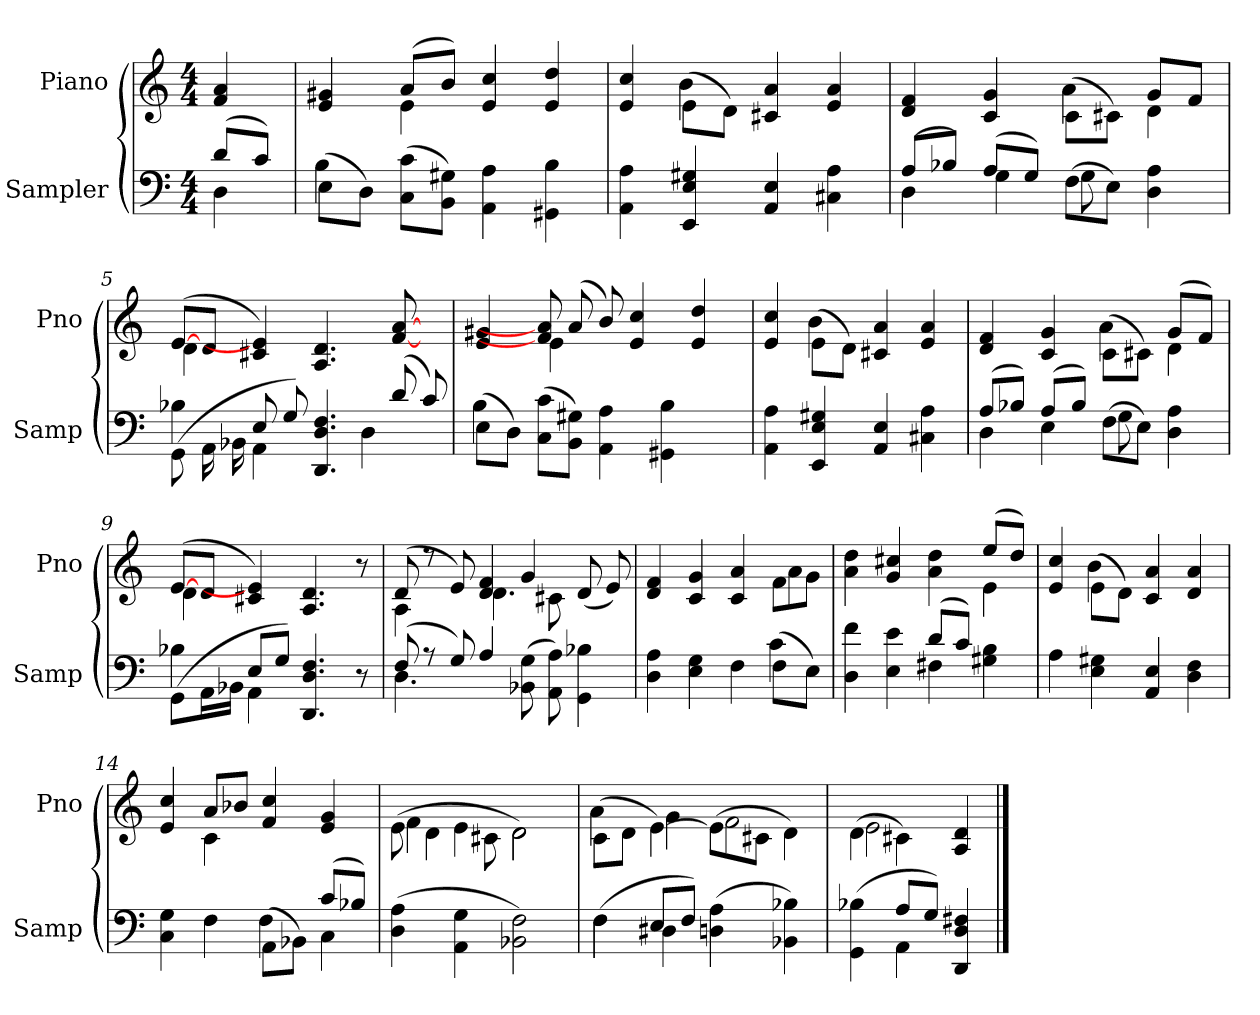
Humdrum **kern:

**kern	**kern
*part2	*part1
*staff2	*staff1
*I"Sampler	*I"Piano
*I'Samp	*I'Pno
*clefF4	*clefG2
*M4/4	*M4/4
=1	=1
*^	*
(8d/L	4D	4f/ 4a/
8c/J)	.	.
=2	=2	=2
*	*	*^
(8E\L	4B	4e/ 4g#X/	4ryy
8D\J)	.	.	.
(8C\ 8c\L	2.ryy	(8a/L	4e
8BB\ 8G#X\J)	.	8b/J)	.
4AA\ 4A\	.	4e/ 4cc/	2ryy
4GG#X\ 4B\	.	4e/ 4dd/	.
*v	*v	*	*
=3	=3	=3
4AA\ 4A\	4e/ 4cc/	4ryy
4EE/ 4E/ 4G#X/	(8e\L	4b
.	8d\J)	.
4AA/ 4E/	4c#X/ 4a/	2ryy
4C#X\ 4A\	4e/ 4a/	.
=4	=4	=4
*^	*	*
(8A/L	4D	4d/ 4f/	2ryy
8B-X/J)	.	.	.
(8A/L	4G	4c/ 4g/	.
8G/J)	.	.	.
(8F\L	8G	(8c\L	4a
8E\J)	4.ryy	8c#X\J)	.
4D\ 4A\	.	8g/L	4d
.	.	8f/J	.
=5	=5	=5	=5
(8GG\	4B-X	([8e/L	4d
16AA\	.	8d/J	.
16BB-X\	.	.	.
8E/	4AA	4c#X/ 4e/])	8ryy
8G/)	.	.	2.ryy
4.DD/ 4.D/ 4.F/	4ryy	4.A/ 4.d/	.
.	4D	.	.
(8d/	.	[8f/ [8a/	.
8c/)	8ryy	8ryy	.
=6	=6	=6	=6
(8E\L	4B	4e/ 4g#X/	4ryy
8D\J)	.	.	.
(8C\ 8c\L	8ryy	8f/] 8a/]	4e
8BB\ 8G#X\J)	2.ryy	(8a/	.
4AA\ 4A\	.	8b/)	2ryy
.	.	4e/ 4cc/	.
4GG#X\ 4B\	.	.	.
.	.	4e/ 4dd/	.
8ryy	.	.	8ryy
*v	*v	*	*
=7	=7	=7
4AA\ 4A\	4e/ 4cc/	4ryy
4EE/ 4E/ 4G#X/	(8e\L	4b
.	8d\J)	.
4AA/ 4E/	4c#X/ 4a/	2ryy
4C#X\ 4A\	4e/ 4a/	.
=8	=8	=8
*^	*	*
(8A/L	4D	4d/ 4f/	2ryy
8B-X/J)	.	.	.
(8A/L	4E	4c/ 4g/	.
8B-/J)	.	.	.
(8F\L	8G	(8c\L	4a
8E\J)	4.ryy	8c#X\J)	.
4D\ 4A\	.	(8g/L	4d
.	.	8f/J)	.
=9	=9	=9	=9
(8GG\L	4B-X	([8e/L	4d
16AA\L	.	8d/J	.
16BB-X\JJ	.	.	.
8E/L	4AA	4c#X/ 4e/])	2.ryy
8G/J)	.	.	.
4.DD/ 4.D/ 4.F/	2ryy	4.A/ 4.d/	.
8r	.	8r	.
=10	=10	=10	=10
(8F/	4.D	(8d/	4A
8r	.	8r	.
8G/)	.	8e/)	8ryy
4A/	2.ryy	4d/ 4f/	4.d
(8BB-X\ 8G\	.	4g/	.
8AA\ 8A\)	.	.	8c#X
4GG\ 4B-X\	.	(8d/	4ryy
.	.	8e/)	.
=11	=11	=11	=11
4D\ 4A\	2.ryy	4d/ 4f/	2.ryy
4E\ 4G\	.	4c/ 4g/	.
4F\	.	4c/ 4a/	.
(8F\L	4c	8f\L	4a
8E\J)	.	8g\J	.
=12	=12	=12	=12
4D\ 4f\	2ryy	4a\ 4dd\	2.ryy
4E\ 4e\	.	4g/ 4cc#X/	.
(8d/L	4F#X	4a\ 4dd\	.
8c/J)	.	.	.
4G#X\ 4B\	4ryy	(8ee/L	4e
.	.	8dd/J)	.
*v	*v	*	*
=13	=13	=13
4A\	4e/ 4cc/	4ryy
4E\ 4G#X\	(8e\L	4b
.	8d\J)	.
4AA/ 4E/	4c/ 4a/	2ryy
4D\ 4F\	4d/ 4a/	.
=14	=14	=14
*^	*	*
4C\ 4G\	2ryy	4e/ 4cc/	4ryy
4F\	.	(8a/L	4c)
.	.	8b-X/J)	.
(8AA\L	4F	4f/ 4cc/	2ryy
8BB-X\J)	.	.	.
(8c/L	4C	(4e/ 4g/	.
8B-X/J)	.	.	.
*v	*v	*	*
=15	=15	=15
(4D\ 4A\	(8e\	4f
.	4d\	.
4AA\ 4G\	.	4e
.	8c#X\	.
2BB-X\ 2F\)	2d\)	2d
=16	=16	=16
*^	*	*
(4F\	4F	(8c\L	4a
.	.	8d\J	.
8E/L	4D#X	[4e\)	4g
8F/J)	.	.	.
(4D\ 4A\	2ryy	(8e\L]	2f
.	.	8c#X\J	.
4BB-X\ 4B-X\)	.	4d\)	.
=17	=17	=17	=17
(4GG\ 4B-X\	4ryy	(4d\	2e
8A/L	4AA	4c#X\)	.
8G/J)	.	.	.
4DD 4D 4F#X	4ryy	4A/ 4d/	4ryy
*v	*v	*	*
*	*v	*v
==	==
*-	*-
